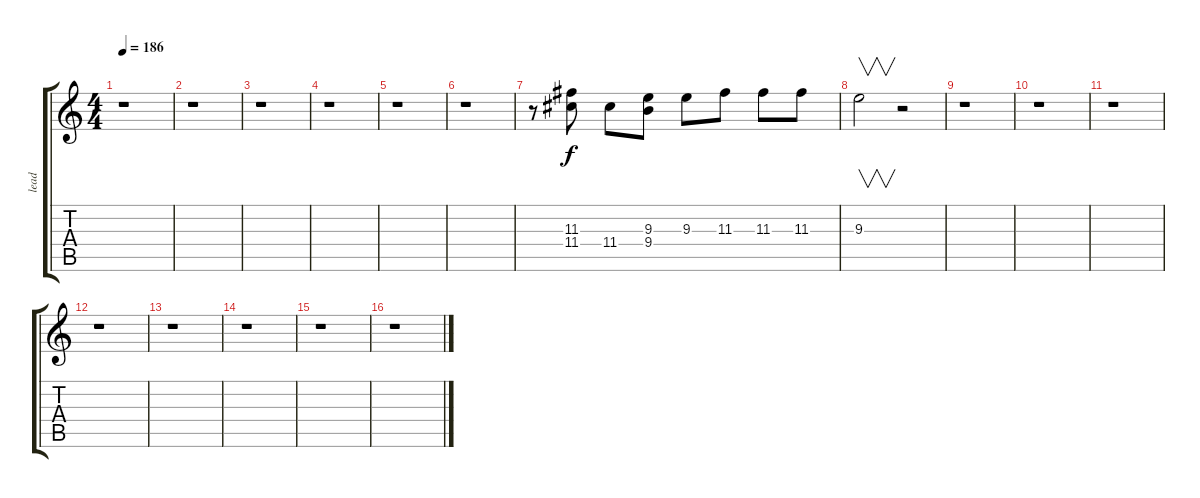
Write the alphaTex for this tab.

\track ("lead" "lead") {instrument distortionguitar}
\staff {score tabs}
\tuning (E4 B3 G3 D3 A2 E2) {hide}
\ts (4 4)
\tempo 186
\clef g2
\ks c
r.1{dy f} |
r.1 |
r.1 |
r.1 |
r.1 |
r.1 |
r.8 (11.3 11.4).8 11.4.8 (9.3 9.4).8 9.3.8 11.3.8 11.3.8 11.3.8 |
9.3.2{v} r.2 |
r.1 |
r.1 |
r.1 |
r.1 |
r.1 |
r.1 |
r.1 |
r.1
